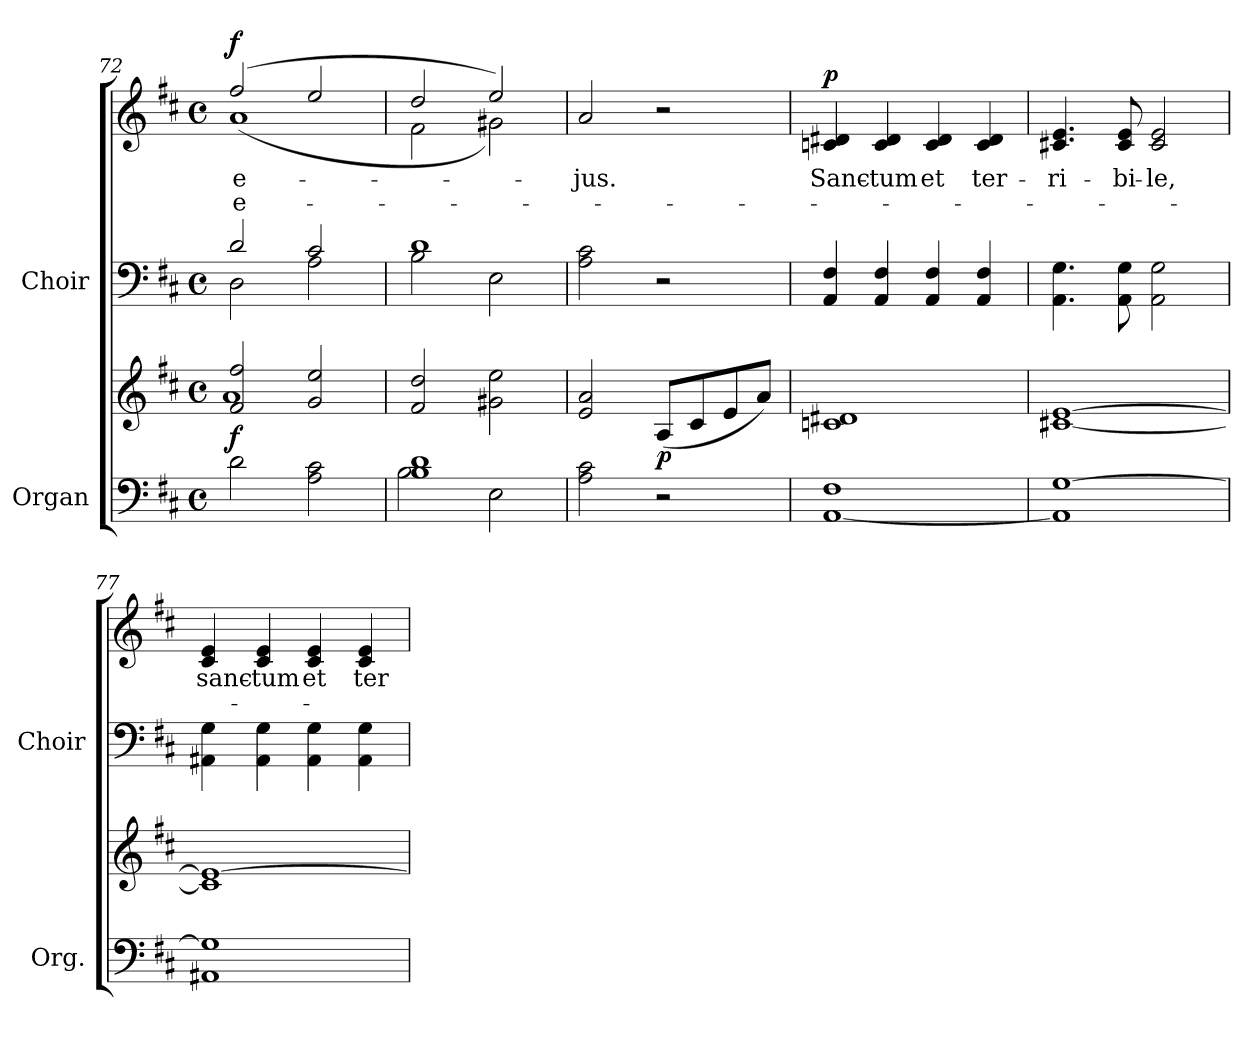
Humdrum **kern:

**kern	**kern	**dynam	**kern	**kern	**text	**text	**dynam
*part2	*part2	*part2	*part1	*part1	*part1	*part1	*part1
*staff4	*staff3	*staff3/4	*staff2	*staff1	*staff1	*staff1	*staff1/2
*I"Organ	*	*	*I"Choir	*	*	*	*
*I'Org.	*	*	*I'Choir	*	*	*	*
*clefF4	*clefG2	*	*clefF4	*clefG2	*	*	*
*k[f#c#]	*k[f#c#]	*	*k[f#c#]	*k[f#c#]	*	*	*
*D:	*D:	*	*D:	*D:	*	*	*
*M4/4	*M4/4	*	*M4/4	*M4/4	*	*	*
*met(c)	*met(c)	*	*met(c)	*met(c)	*	*	*
=72	=72	=72	=72	=72	=72	=72	=72
*	*^	*	*^	*	*	*	*
!	!	!	!	!	!	!	!LO:LY:b:color=#000000	!LO:LY:b:color=#000000	!
*	*	*	*	*	*	*^	*	*	*
2di\	2f#i/ 2ff#i	1ai	f	2di/	2Di\	(2ff#i/	(1ai	e-	-e-	f
2Ai\ 2c#i	2gi/ 2eei	.	.	2c#i/	2Ai\	2eei/	.	.	.	.
*	*v	*v	*	*	*	*	*	*	*	*
=73	=73	=73	=73	=73	=73	=73	=73	=73	=73
*^	*	*	*	*	*	*	*	*	*
1Bi 1di	2Bi\	2f#i/ 2ddi	.	1di	2Bi\	2ddi/	2f#i\	.	.	.
.	2Ei\	2g#Xi\ 2eei	.	.	2Ei\	2eei/)	2g#Xi\)	.	.	.
*	*	*	*	*v	*v	*	*	*	*	*
*v	*v	*	*	*	*v	*v	*	*	*
=74	=74	=74	=74	=74	=74	=74	=74
*^	*	*	*^	*^	*	*	*
!	!	!	!	!	!	!	!	!LO:LY:b:color=#000000	!	!
*	*	*	*	*v	*v	*	*	*	*	*
*v	*v	*	*	*	*v	*v	*	*	*
2Ai\ 2c#i	2ei/ 2ai	.	2Ai\ 2c#i	2ai/	-jus.	.	.
2r	(8Ai/L	p	2r	2r	.	.	.
.	8c#i/	.	.	.	.	.	.
.	8ei/	.	.	.	.	.	.
.	8ai/J)	.	.	.	.	.	.
=75	=75	=75	=75	=75	=75	=75	=75
!	!	!	!	!	!LO:LY:b:color=#000000	!	!
[1AAi 1F#i	1cni 1d#Xi	.	4AAi/ 4F#i	4cni/ 4d#Xi	Sanc-	.	p
!	!	!	!	!	!LO:LY:b:color=#000000	!	!
.	.	.	4AAi/ 4F#i	4ci/ 4d#i	-tum	.	.
!	!	!	!	!	!LO:LY:b:color=#000000	!	!
.	.	.	4AAi/ 4F#i	4ci/ 4d#i	et	.	.
!	!	!	!	!	!LO:LY:b:color=#000000	!	!
.	.	.	4AAi/ 4F#i	4ci/ 4d#i	ter-	.	.
=76	=76	=76	=76	=76	=76	=76	=76
!	!	!	!	!	!LO:LY:b:color=#000000	!	!
1AAi] [1Gi	[1c#Xi [1ei	.	4.AAi\ 4.Gi	4.c#Xi/ 4.ei	-ri-	.	.
!	!	!	!	!	!LO:LY:b:color=#000000	!	!
.	.	.	8AAi\ 8Gi	8c#i/ 8ei	-bi-	.	.
!	!	!	!	!	!LO:LY:b:color=#000000	!	!
.	.	.	2AAi\ 2Gi	2c#i/ 2ei	-le,	.	.
=77	=77	=77	=77	=77	=77	=77	=77
!	!	!	!	!	!LO:LY:b:color=#000000	!	!
1AA#Xi 1Gi]	1c#i] 1ei_	.	4AA#Xi\ 4Gi	4c#i/ 4ei	sanc-	.	.
!	!	!	!	!	!LO:LY:b:color=#000000	!	!
.	.	.	4AA#i\ 4Gi	4c#i/ 4ei	-tum	.	.
!	!	!	!	!	!LO:LY:b:color=#000000	!	!
.	.	.	4AA#i\ 4Gi	4c#i/ 4ei	et	.	.
!	!	!	!	!	!LO:LY:b:color=#000000	!	!
.	.	.	4AA#i\ 4Gi	4c#i/ 4ei	ter-	.	.
=	=	=	=	=	=	=	=
*-	*-	*-	*-	*-	*-	*-	*-
